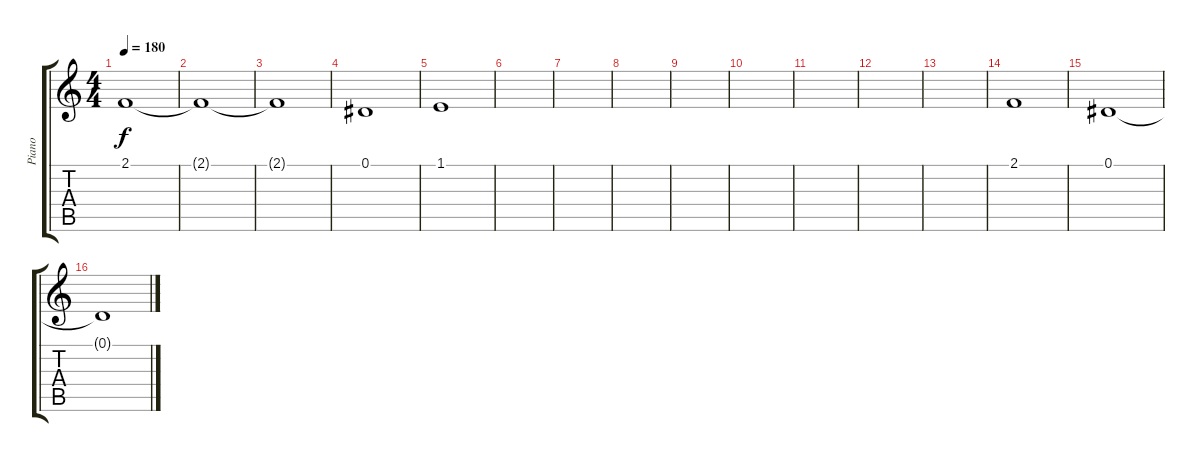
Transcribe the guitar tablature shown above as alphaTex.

\track ("Piano" "Piano") {instrument brightacousticpiano}
\staff {score tabs}
\tuning (Eb4 Bb3 Gb3 Db3 Ab2 Eb2) {hide}
\ts (4 4)
\tempo 180
\clef g2
\ks c
2.1{t}.1{dy f} |
2.1{t}.1 |
2.1{t}.1 |
0.1.1 |
1.1.1 |
|
|
|
|
|
|
|
|
2.1.1{volume 10} |
0.1.1 |
0.1{t}.1
